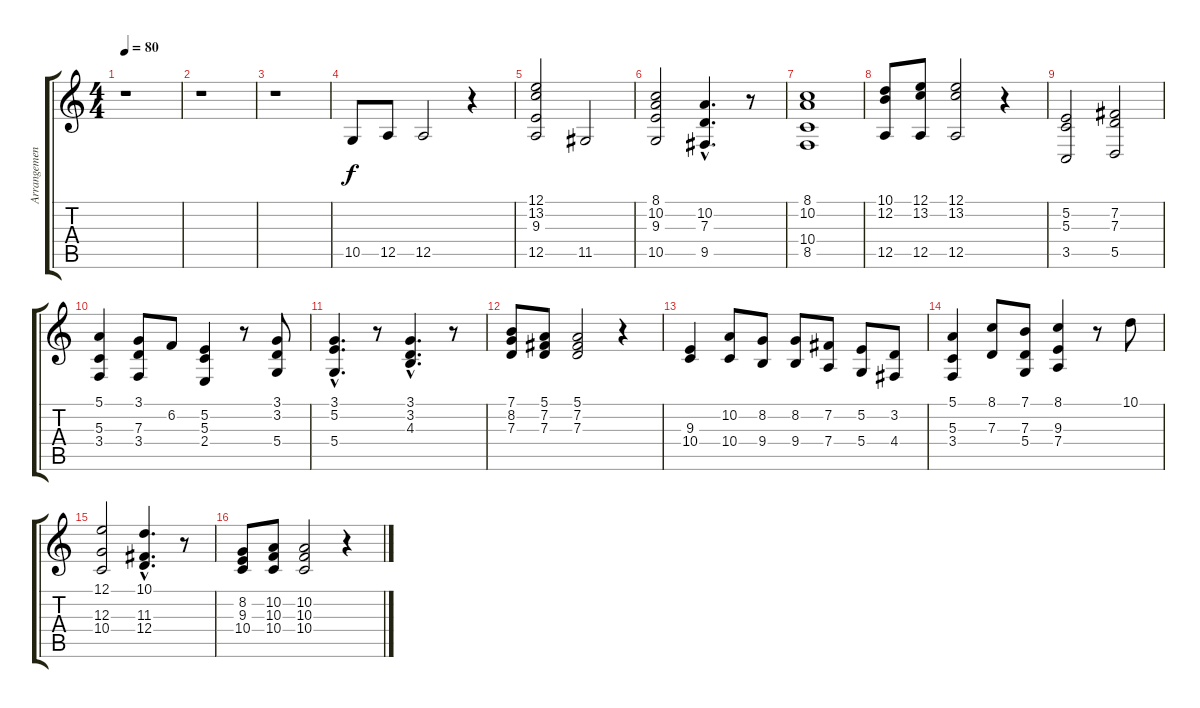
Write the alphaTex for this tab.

\track ("Arrangement flutes" "Arrangemen") {instrument panflute}
\staff {score tabs}
\tuning (E4 B3 G3 D3 A2 E2) {hide}
\ts (4 4)
\tempo 80
\clef g2
\ks c
r.1{dy f instrument panflute} |
r.1 |
r.1 |
10.5.8 12.5.8 12.5.2 r.4 |
(12.1 13.2 9.3 12.5).2 11.5.2 |
(8.1 10.2 9.3 10.5).2 (10.2{hac} 7.3{hac} 9.5{hac}).4{d} r.8 |
(8.1 10.2 10.4 8.5).1 |
(10.1 12.2 12.5).8 (12.1 13.2 12.5).8 (12.1 13.2 12.5).2 r.4 |
(5.2 5.3 3.5).2 (7.2 7.3 5.5).2 |
(5.1 5.3 3.4).4 (3.1 7.3 3.4).8 6.2.8 (5.2 5.3 2.4).4 r.8 (3.1 3.2 5.4).8 |
(3.1{hac} 5.2{hac} 5.4{hac}).4{d} r.8 (3.1{hac} 3.2{hac} 4.3{hac}).4{d} r.8 |
(7.1 8.2 7.3).8 (5.1 7.2 7.3).8 (5.1 7.2 7.3).2 r.4 |
(9.3 10.4).4 (10.2 10.4).8 (8.2 9.4).8 (8.2 9.4).8 (7.2 7.4).8 (5.2 5.4).8 (3.2 4.4).8 |
(5.1 5.3 3.4).4 (8.1 7.3).8 (7.1 7.3 5.4).8 (8.1 9.3 7.4).4 r.8 10.1.8 |
(12.1 12.3 10.4).2 (10.1{hac} 11.3{hac} 12.4{hac}).4{d} r.8 |
(8.2 9.3 10.4).8 (10.2 10.3 10.4).8 (10.2 10.3 10.4).2 r.4
